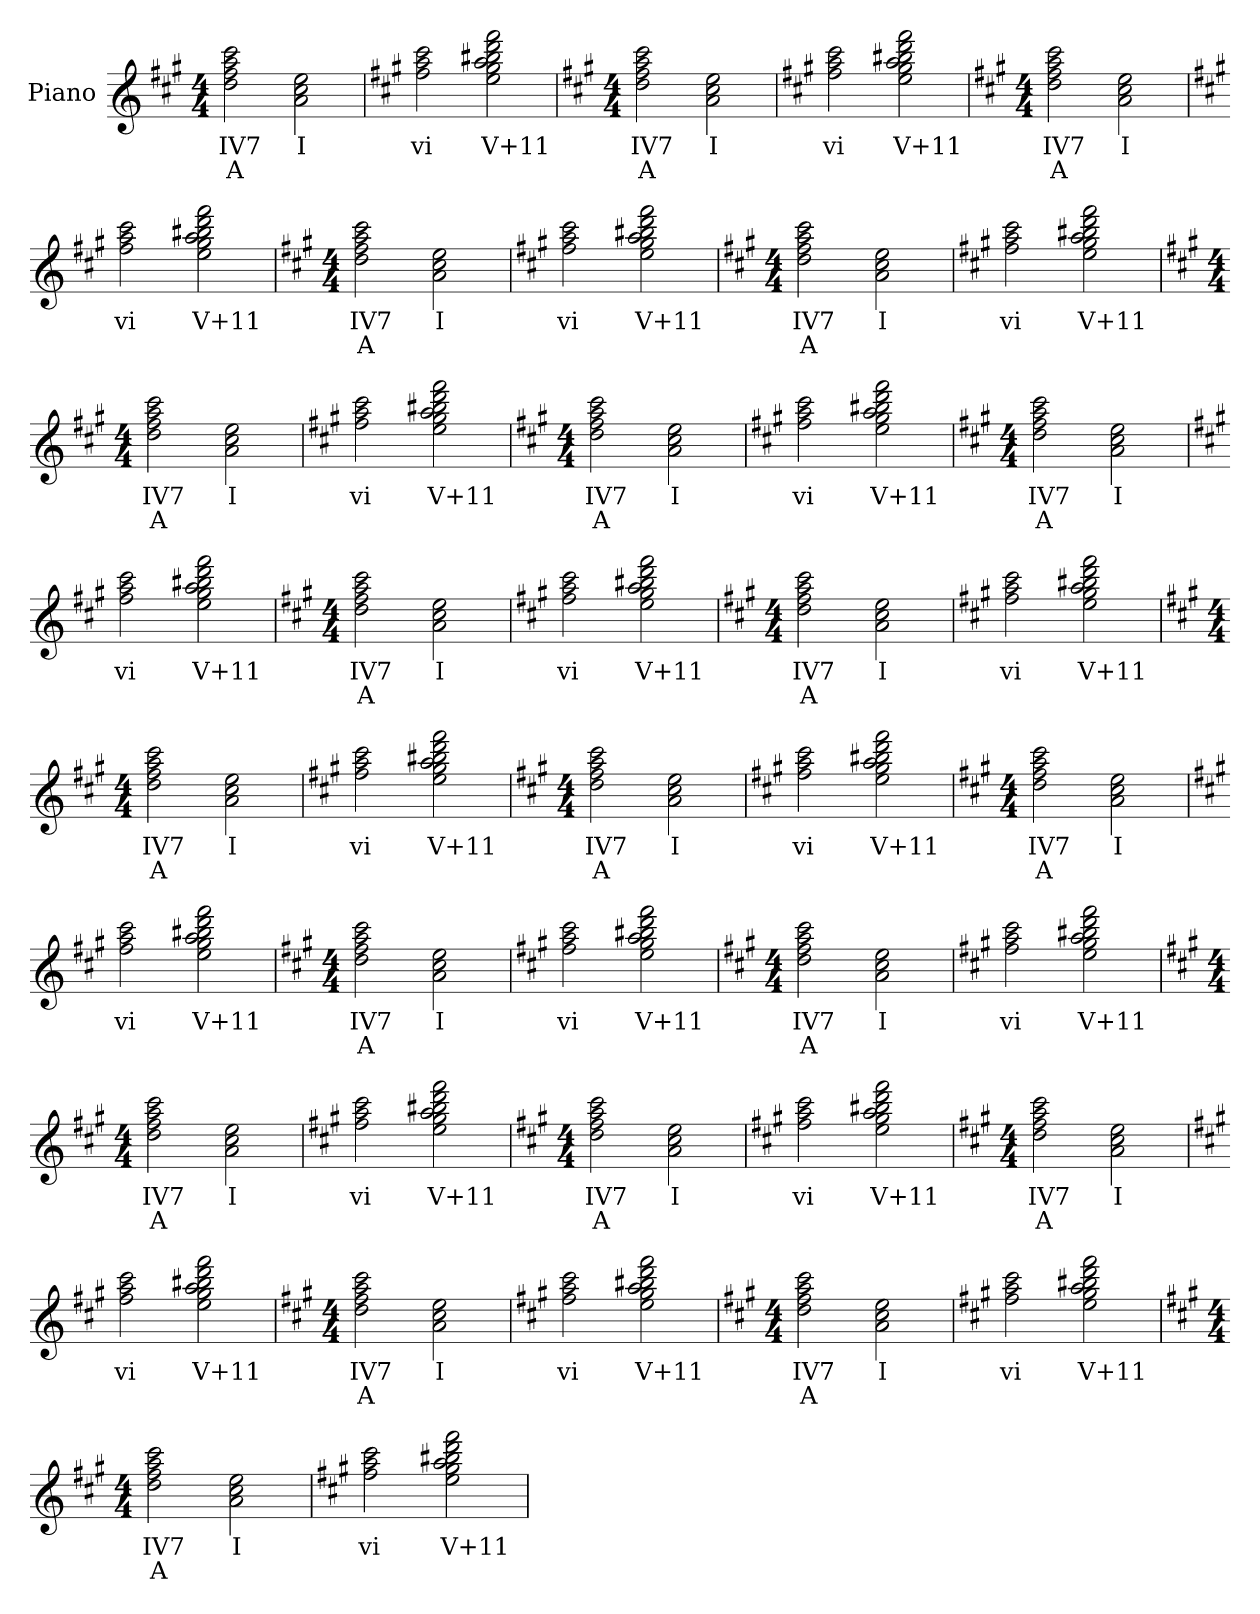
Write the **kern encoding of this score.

**kern	**text	**text
*part1	*part1	*part1
*staff1	*staff1	*staff1
*I"Piano	*	*
*I'Pno	*	*
*k[f#c#g#]	*	*
*A:	*	*
*M4/4	*	*
=	=	=
2dd 2ff# 2aa 2ccc#	IV7	A
2a 2cc# 2ee	I	.
=	=	=
*k[f#c#g#]	*	*
*A:	*	*
2ff# 2aa 2ccc#	vi	.
2ee 2gg# 2bb#X 2ddd 2fff# 2aa	V+11	.
=	=	=
*k[f#c#g#]	*	*
*A:	*	*
*M4/4	*	*
2dd 2ff# 2aa 2ccc#	IV7	A
2a 2cc# 2ee	I	.
=	=	=
*k[f#c#g#]	*	*
*A:	*	*
2ff# 2aa 2ccc#	vi	.
2ee 2gg# 2bb#X 2ddd 2fff# 2aa	V+11	.
=	=	=
*k[f#c#g#]	*	*
*A:	*	*
*M4/4	*	*
2dd 2ff# 2aa 2ccc#	IV7	A
2a 2cc# 2ee	I	.
=	=	=
*k[f#c#g#]	*	*
*A:	*	*
2ff# 2aa 2ccc#	vi	.
2ee 2gg# 2bb#X 2ddd 2fff# 2aa	V+11	.
=	=	=
*k[f#c#g#]	*	*
*A:	*	*
*M4/4	*	*
2dd 2ff# 2aa 2ccc#	IV7	A
2a 2cc# 2ee	I	.
=	=	=
*k[f#c#g#]	*	*
*A:	*	*
2ff# 2aa 2ccc#	vi	.
2ee 2gg# 2bb#X 2ddd 2fff# 2aa	V+11	.
=	=	=
*k[f#c#g#]	*	*
*A:	*	*
*M4/4	*	*
2dd 2ff# 2aa 2ccc#	IV7	A
2a 2cc# 2ee	I	.
=	=	=
*k[f#c#g#]	*	*
*A:	*	*
2ff# 2aa 2ccc#	vi	.
2ee 2gg# 2bb#X 2ddd 2fff# 2aa	V+11	.
=	=	=
*k[f#c#g#]	*	*
*A:	*	*
*M4/4	*	*
2dd 2ff# 2aa 2ccc#	IV7	A
2a 2cc# 2ee	I	.
=	=	=
*k[f#c#g#]	*	*
*A:	*	*
2ff# 2aa 2ccc#	vi	.
2ee 2gg# 2bb#X 2ddd 2fff# 2aa	V+11	.
=	=	=
*k[f#c#g#]	*	*
*A:	*	*
*M4/4	*	*
2dd 2ff# 2aa 2ccc#	IV7	A
2a 2cc# 2ee	I	.
=	=	=
*k[f#c#g#]	*	*
*A:	*	*
2ff# 2aa 2ccc#	vi	.
2ee 2gg# 2bb#X 2ddd 2fff# 2aa	V+11	.
=	=	=
*k[f#c#g#]	*	*
*A:	*	*
*M4/4	*	*
2dd 2ff# 2aa 2ccc#	IV7	A
2a 2cc# 2ee	I	.
=	=	=
*k[f#c#g#]	*	*
*A:	*	*
2ff# 2aa 2ccc#	vi	.
2ee 2gg# 2bb#X 2ddd 2fff# 2aa	V+11	.
=	=	=
*k[f#c#g#]	*	*
*A:	*	*
*M4/4	*	*
2dd 2ff# 2aa 2ccc#	IV7	A
2a 2cc# 2ee	I	.
=	=	=
*k[f#c#g#]	*	*
*A:	*	*
2ff# 2aa 2ccc#	vi	.
2ee 2gg# 2bb#X 2ddd 2fff# 2aa	V+11	.
=	=	=
*k[f#c#g#]	*	*
*A:	*	*
*M4/4	*	*
2dd 2ff# 2aa 2ccc#	IV7	A
2a 2cc# 2ee	I	.
=	=	=
*k[f#c#g#]	*	*
*A:	*	*
2ff# 2aa 2ccc#	vi	.
2ee 2gg# 2bb#X 2ddd 2fff# 2aa	V+11	.
=	=	=
*k[f#c#g#]	*	*
*A:	*	*
*M4/4	*	*
2dd 2ff# 2aa 2ccc#	IV7	A
2a 2cc# 2ee	I	.
=	=	=
*k[f#c#g#]	*	*
*A:	*	*
2ff# 2aa 2ccc#	vi	.
2ee 2gg# 2bb#X 2ddd 2fff# 2aa	V+11	.
=	=	=
*k[f#c#g#]	*	*
*A:	*	*
*M4/4	*	*
2dd 2ff# 2aa 2ccc#	IV7	A
2a 2cc# 2ee	I	.
=	=	=
*k[f#c#g#]	*	*
*A:	*	*
2ff# 2aa 2ccc#	vi	.
2ee 2gg# 2bb#X 2ddd 2fff# 2aa	V+11	.
=	=	=
*k[f#c#g#]	*	*
*A:	*	*
*M4/4	*	*
2dd 2ff# 2aa 2ccc#	IV7	A
2a 2cc# 2ee	I	.
=	=	=
*k[f#c#g#]	*	*
*A:	*	*
2ff# 2aa 2ccc#	vi	.
2ee 2gg# 2bb#X 2ddd 2fff# 2aa	V+11	.
=	=	=
*k[f#c#g#]	*	*
*A:	*	*
*M4/4	*	*
2dd 2ff# 2aa 2ccc#	IV7	A
2a 2cc# 2ee	I	.
=	=	=
*k[f#c#g#]	*	*
*A:	*	*
2ff# 2aa 2ccc#	vi	.
2ee 2gg# 2bb#X 2ddd 2fff# 2aa	V+11	.
=	=	=
*k[f#c#g#]	*	*
*A:	*	*
*M4/4	*	*
2dd 2ff# 2aa 2ccc#	IV7	A
2a 2cc# 2ee	I	.
=	=	=
*k[f#c#g#]	*	*
*A:	*	*
2ff# 2aa 2ccc#	vi	.
2ee 2gg# 2bb#X 2ddd 2fff# 2aa	V+11	.
=	=	=
*k[f#c#g#]	*	*
*A:	*	*
*M4/4	*	*
2dd 2ff# 2aa 2ccc#	IV7	A
2a 2cc# 2ee	I	.
=	=	=
*k[f#c#g#]	*	*
*A:	*	*
2ff# 2aa 2ccc#	vi	.
2ee 2gg# 2bb#X 2ddd 2fff# 2aa	V+11	.
=	=	=
*k[f#c#g#]	*	*
*A:	*	*
*M4/4	*	*
2dd 2ff# 2aa 2ccc#	IV7	A
2a 2cc# 2ee	I	.
=	=	=
*k[f#c#g#]	*	*
*A:	*	*
2ff# 2aa 2ccc#	vi	.
2ee 2gg# 2bb#X 2ddd 2fff# 2aa	V+11	.
=	=	=
*k[f#c#g#]	*	*
*A:	*	*
*M4/4	*	*
2dd 2ff# 2aa 2ccc#	IV7	A
2a 2cc# 2ee	I	.
=	=	=
*k[f#c#g#]	*	*
*A:	*	*
2ff# 2aa 2ccc#	vi	.
2ee 2gg# 2bb#X 2ddd 2fff# 2aa	V+11	.
=	=	=
*k[f#c#g#]	*	*
*A:	*	*
*M4/4	*	*
2dd 2ff# 2aa 2ccc#	IV7	A
2a 2cc# 2ee	I	.
=	=	=
*k[f#c#g#]	*	*
*A:	*	*
2ff# 2aa 2ccc#	vi	.
2ee 2gg# 2bb#X 2ddd 2fff# 2aa	V+11	.
=	=	=
*k[f#c#g#]	*	*
*A:	*	*
*M4/4	*	*
2dd 2ff# 2aa 2ccc#	IV7	A
2a 2cc# 2ee	I	.
=	=	=
*k[f#c#g#]	*	*
*A:	*	*
2ff# 2aa 2ccc#	vi	.
2ee 2gg# 2bb#X 2ddd 2fff# 2aa	V+11	.
=	=	=
*k[f#c#g#]	*	*
*A:	*	*
*M4/4	*	*
2dd 2ff# 2aa 2ccc#	IV7	A
2a 2cc# 2ee	I	.
=	=	=
*k[f#c#g#]	*	*
*A:	*	*
2ff# 2aa 2ccc#	vi	.
2ee 2gg# 2bb#X 2ddd 2fff# 2aa	V+11	.
=	=	=
*-	*-	*-
